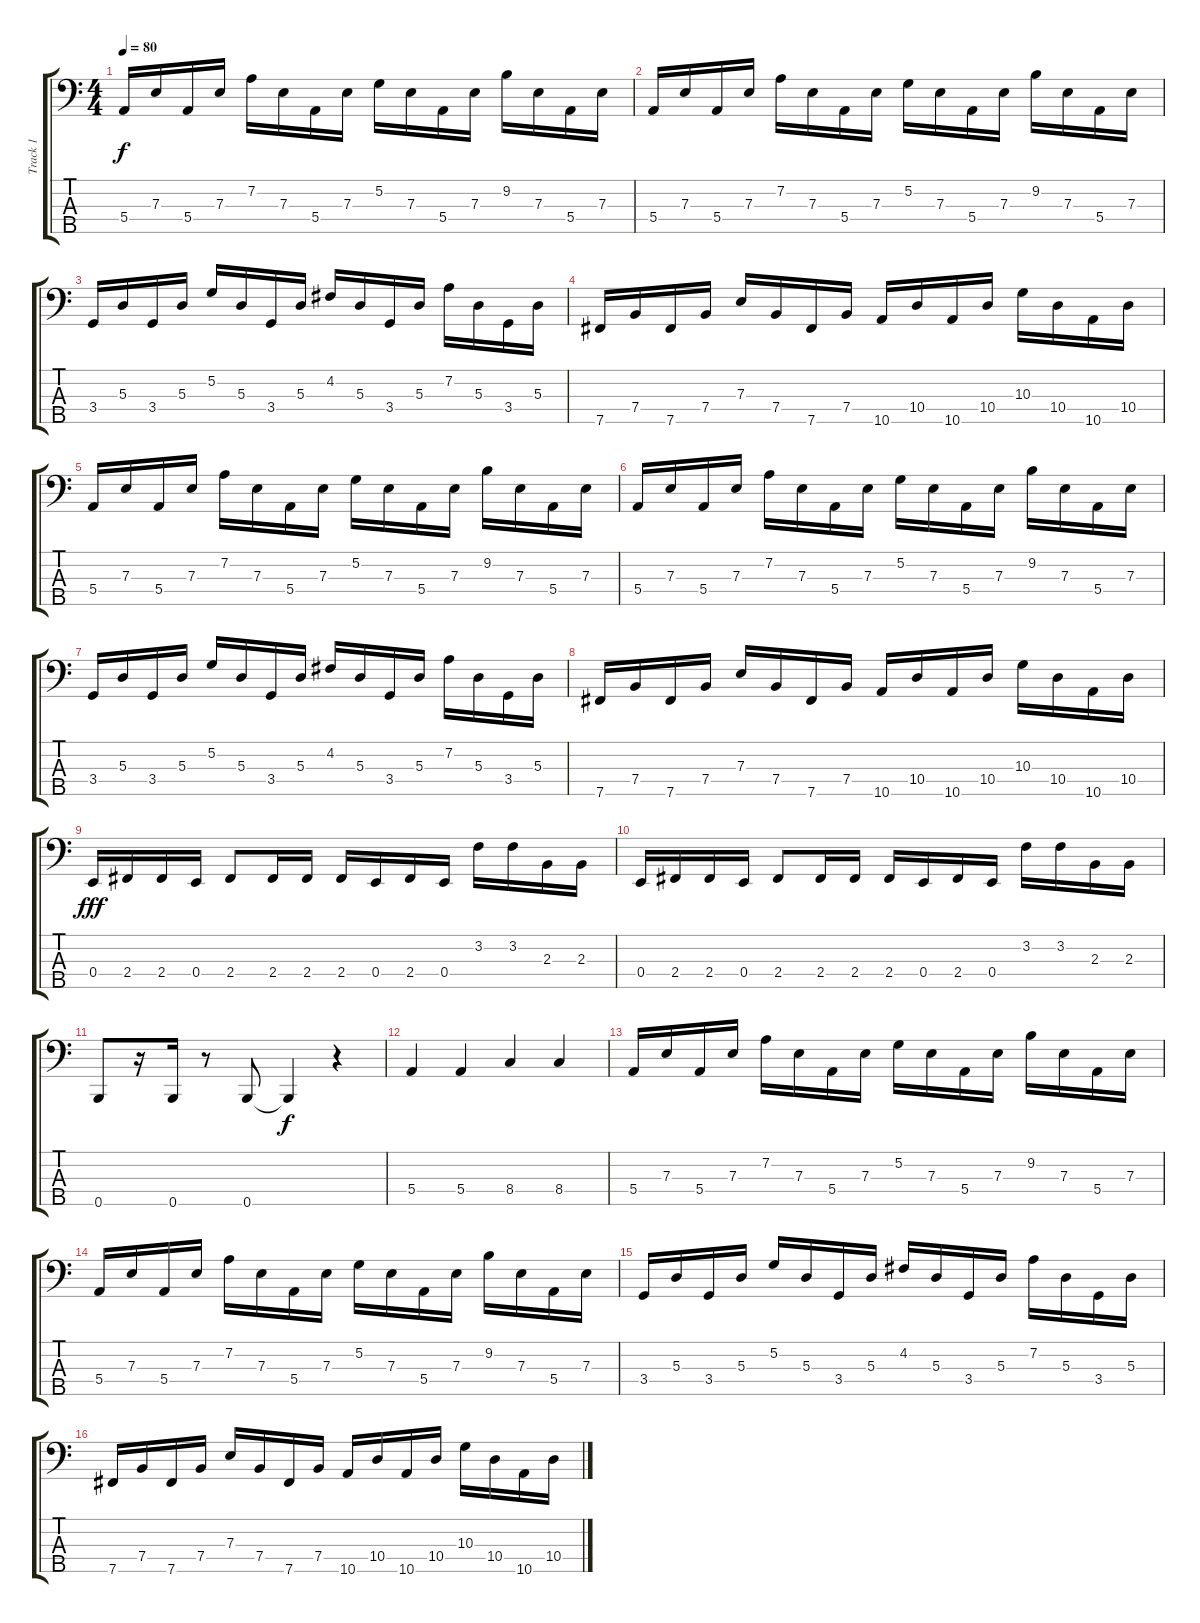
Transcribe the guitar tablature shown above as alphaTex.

\track ("Track 1" "Track 1") {instrument electricbassfinger}
\staff {score tabs}
\tuning (G2 D2 A1 E1 B0) {hide}
\ts (4 4)
\tempo 80
\clef f4
\ks c
5.4.16{dy f instrument electricbassfinger} 7.3.16 5.4.16 7.3.16 7.2.16 7.3.16 5.4.16 7.3.16 5.2.16 7.3.16 5.4.16 7.3.16 9.2.16 7.3.16 5.4.16 7.3.16 |
5.4.16 7.3.16 5.4.16 7.3.16 7.2.16 7.3.16 5.4.16 7.3.16 5.2.16 7.3.16 5.4.16 7.3.16 9.2.16 7.3.16 5.4.16 7.3.16 |
3.4.16 5.3.16 3.4.16 5.3.16 5.2.16 5.3.16 3.4.16 5.3.16 4.2.16 5.3.16 3.4.16 5.3.16 7.2.16 5.3.16 3.4.16 5.3.16 |
7.5.16 7.4.16 7.5.16 7.4.16 7.3.16 7.4.16 7.5.16 7.4.16 10.5.16 10.4.16 10.5.16 10.4.16 10.3.16 10.4.16 10.5.16 10.4.16 |
5.4.16 7.3.16 5.4.16 7.3.16 7.2.16 7.3.16 5.4.16 7.3.16 5.2.16 7.3.16 5.4.16 7.3.16 9.2.16 7.3.16 5.4.16 7.3.16 |
5.4.16 7.3.16 5.4.16 7.3.16 7.2.16 7.3.16 5.4.16 7.3.16 5.2.16 7.3.16 5.4.16 7.3.16 9.2.16 7.3.16 5.4.16 7.3.16 |
3.4.16 5.3.16 3.4.16 5.3.16 5.2.16 5.3.16 3.4.16 5.3.16 4.2.16 5.3.16 3.4.16 5.3.16 7.2.16 5.3.16 3.4.16 5.3.16 |
7.5.16 7.4.16 7.5.16 7.4.16 7.3.16 7.4.16 7.5.16 7.4.16 10.5.16 10.4.16 10.5.16 10.4.16 10.3.16 10.4.16 10.5.16 10.4.16 |
0.4.16{dy fff} 2.4.16 2.4.16 0.4.16 2.4.8 2.4.16 2.4.16 2.4.16 0.4.16 2.4.16 0.4.16 3.2.16 3.2.16 2.3.16 2.3.16 |
0.4.16 2.4.16 2.4.16 0.4.16 2.4.8 2.4.16 2.4.16 2.4.16 0.4.16 2.4.16 0.4.16 3.2.16 3.2.16 2.3.16 2.3.16 |
0.5.8 r.16 0.5.16 r.8 0.5.8 0.5{t}.4{dy f} r.4 |
5.4.4 5.4.4 8.4.4 8.4.4 |
5.4.16 7.3.16 5.4.16 7.3.16 7.2.16 7.3.16 5.4.16 7.3.16 5.2.16 7.3.16 5.4.16 7.3.16 9.2.16 7.3.16 5.4.16 7.3.16 |
5.4.16 7.3.16 5.4.16 7.3.16 7.2.16 7.3.16 5.4.16 7.3.16 5.2.16 7.3.16 5.4.16 7.3.16 9.2.16 7.3.16 5.4.16 7.3.16 |
3.4.16 5.3.16 3.4.16 5.3.16 5.2.16 5.3.16 3.4.16 5.3.16 4.2.16 5.3.16 3.4.16 5.3.16 7.2.16 5.3.16 3.4.16 5.3.16 |
7.5.16 7.4.16 7.5.16 7.4.16 7.3.16 7.4.16 7.5.16 7.4.16 10.5.16 10.4.16 10.5.16 10.4.16 10.3.16 10.4.16 10.5.16 10.4.16
